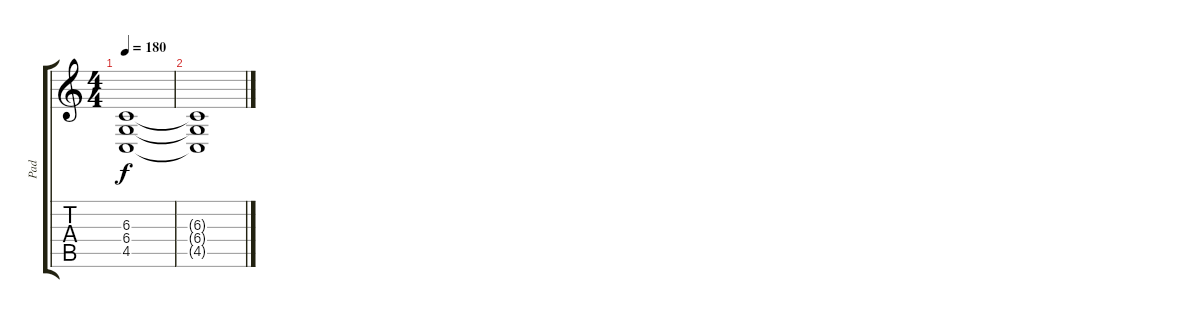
\track ("Pad" "Pad") {instrument pad7halo}
\staff {score tabs}
\tuning (Eb4 Bb3 Gb3 Db3 Ab2 Eb2) {hide}
\ts (4 4)
\tempo 180
\clef g2
\ks c
(6.3{t} 6.4{t} 4.5{t}).1{dy f} |
(6.3{t} 6.4{t} 4.5{t}).1
